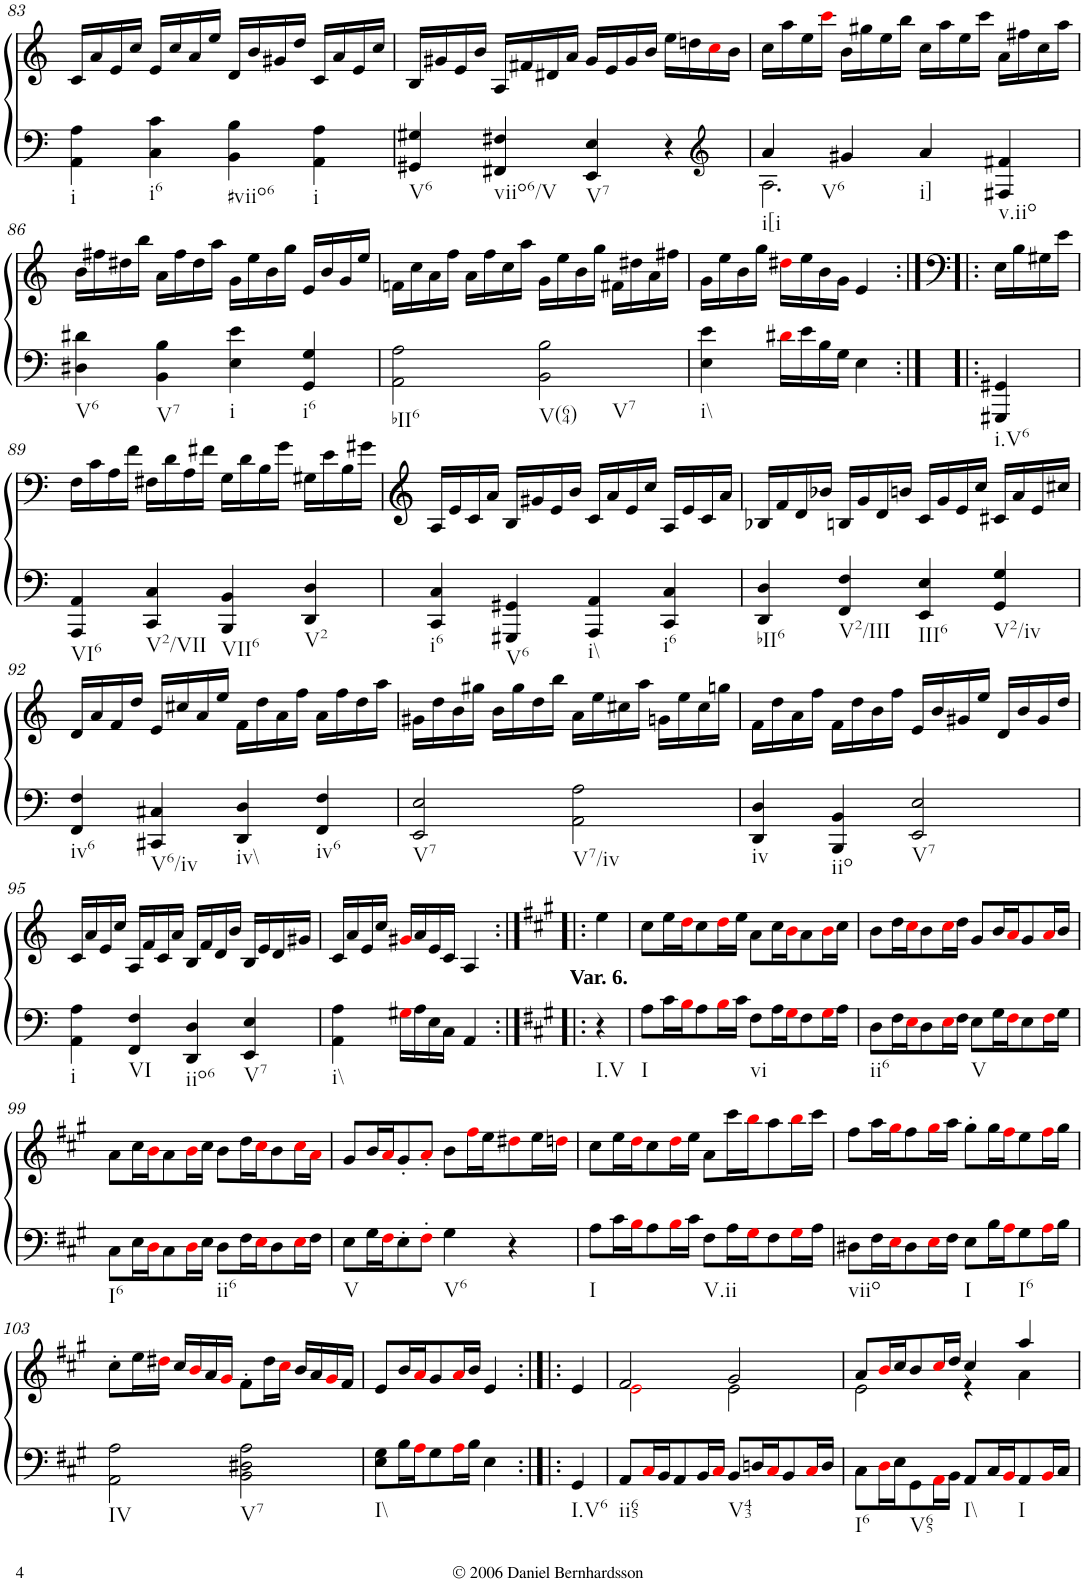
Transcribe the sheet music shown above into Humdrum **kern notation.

**kern	**kern
*part1	*part1
*staff2	*staff1
*I"Piano	*
*I'Pno.	*
!!LO:PB:g=z
*clefF4	*clefF4
*k[]	*k[]
*C:	*C:
*M2/2	*M2/2
*met(c|)	*met(c|)
=83	=83
!LO:TX:b:t=i	!
4AA\ 4A\	16c/LL
.	16a/
.	16e/
.	16cc/JJ
!LO:TX:b:t=i6	!
4C\ 4c\	16e/LL
.	16cc/
.	16a/
.	16ee/JJ
!LO:TX:b:t=#viio6	!
4BB\ 4B\	16d/LL
.	16b/
.	16g#X/
.	16dd/JJ
!LO:TX:b:t=i	!
4AA\ 4A\	16c/LL
.	16a/
.	16e/
.	16cc/JJ
=84	=84
!LO:TX:b:t=V6	!
4GG#X/ 4G#X/	16B/LL
.	16g#X/
.	16e/
.	16b/JJ
!LO:TX:b:t=viio6/V	!
4FF#X/ 4F#X/	16A/LL
.	16f#X/
.	16d#X/
.	16a/JJ
!LO:TX:b:t=V7	!
4EE/ 4E/	16g#/LL
.	16e/
.	16g#/
.	16b/JJ
4r	16ee\LL
.	16ddn\
*clefG2	*
.	16cci\
.	16b\JJ
=85	=85
*^	*
!LO:TX:b:t=i[i	!	!
!LO:TX:b:t=V6	!	!
4a/	2.A\	16cc\LL
.	.	16aa\
.	.	16ee\
.	.	16ccci\JJ
4g#X/	.	16b\LL
.	.	16gg#X\
.	.	16ee\
.	.	16bb\JJ
!LO:TX:b:t=i]	!	!
4a/	.	16cc\LL
.	.	16aa\
.	.	16ee\
.	.	16ccc\JJ
!LO:TX:b:t=v.iio	!	!
4F#X/ 4f#X/	4ryy	16a\LL
.	.	16ff#X\
.	.	16cc\
.	.	16aa\JJ
*v	*v	*
!!LO:LB:g=z
=86	=86
!LO:TX:b:t=V6	!
4D#X\ 4d#X\	16b\LL
.	16ff#X\
.	16dd#X\
.	16bb\JJ
!LO:TX:b:t=V7	!
4BB\ 4B\	16a\LL
.	16ff#\
.	16dd#\
.	16aa\JJ
!LO:TX:b:t=i	!
4E\ 4e\	16g\LL
.	16ee\
.	16b\
.	16gg\JJ
!LO:TX:b:t=i6	!
4GG/ 4G/	16e/LL
.	16b/
.	16g/
.	16ee/JJ
=87	=87
!LO:TX:b:t=bII6	!
2AA\ 2A\	16fn\LL
.	16cc\
.	16a\
.	16ff\JJ
.	16a\LL
.	16ff\
.	16cc\
.	16aa\JJ
!LO:TX:b:t=V(64)	!
!LO:TX:b:t=V7	!
2BB\ 2B\	16g\LL
.	16ee\
.	16b\
.	16gg\JJ
.	16f#X\LL
.	16dd#X\
.	16a\
.	16ff#X\JJ
=88	=88
!LO:TX:b:t=i\\	!
4E\ 4e\	16g\LL
.	16ee\
.	16b\
.	16gg\JJ
16d#Xi\LL	16dd#Xi\LL
16e\	16ee\
16B\	16b\
16G\JJ	16g\JJ
4E\	4e/
=88X11:|!|:	=88X11:|!|:
!LO:TX:b:t=i.V6	!
4GGG#X/ 4GG#X/	16E\LL
.	16B\
.	16G#X\
.	16e\JJ
!!LO:LB:g=z
=89	=89
!LO:TX:b:t=VI6	!
4AAA/ 4AA/	16F\LL
.	16c\
.	16A\
.	16f\JJ
!LO:TX:b:t=V2/VII	!
4CC/ 4C/	16F#X\LL
.	16d\
.	16A\
.	16f#X\JJ
!LO:TX:b:t=VII6	!
4BBB/ 4BB/	16G\LL
.	16d\
.	16B\
.	16g\JJ
!LO:TX:b:t=V2	!
4DD/ 4D/	16G#X\LL
.	16e\
.	16B\
.	16g#X\JJ
=90	=90
!LO:TX:b:t=i6	!
4CC/ 4C/	16A/LL
.	16e/
.	16c/
.	16a/JJ
!LO:TX:b:t=V6	!
4GGG#X/ 4GG#X/	16B/LL
.	16g#X/
.	16e/
.	16b/JJ
!LO:TX:b:t=i\\	!
4AAA/ 4AA/	16c/LL
.	16a/
.	16e/
.	16cc/JJ
!LO:TX:b:t=i6	!
4CC/ 4C/	16A/LL
.	16e/
.	16c/
.	16a/JJ
=91	=91
!LO:TX:b:t=bII6	!
4DD/ 4D/	16B-X/LL
.	16f/
.	16d/
.	16b-X/JJ
!LO:TX:b:t=V2/III	!
4FF/ 4F/	16Bn/LL
.	16g/
.	16d/
.	16bn/JJ
!LO:TX:b:t=III6	!
4EE/ 4E/	16c/LL
.	16g/
.	16e/
.	16cc/JJ
!LO:TX:b:t=V2/iv	!
4GG/ 4G/	16c#X/LL
.	16a/
.	16e/
.	16cc#X/JJ
!!LO:LB:g=z
=92	=92
!LO:TX:b:t=iv6	!
4FF/ 4F/	16d/LL
.	16a/
.	16f/
.	16dd/JJ
!LO:TX:b:t=V6/iv	!
4CC#X/ 4C#X/	16e/LL
.	16cc#X/
.	16a/
.	16ee/JJ
!LO:TX:b:t=iv\\	!
4DD/ 4D/	16f\LL
.	16dd\
.	16a\
.	16ff\JJ
!LO:TX:b:t=iv6	!
4FF/ 4F/	16a\LL
.	16ff\
.	16dd\
.	16aa\JJ
=93	=93
!LO:TX:b:t=V7	!
2EE/ 2E/	16g#X\LL
.	16dd\
.	16b\
.	16gg#X\JJ
.	16b\LL
.	16gg#\
.	16dd\
.	16bb\JJ
!LO:TX:b:t=V7/iv	!
2AA\ 2A\	16a\LL
.	16ee\
.	16cc#X\
.	16aa\JJ
.	16gn\LL
.	16ee\
.	16cc#\
.	16ggn\JJ
=94	=94
!LO:TX:b:t=iv	!
4DD/ 4D/	16f\LL
.	16dd\
.	16a\
.	16ff\JJ
!LO:TX:b:t=iio	!
4BBB/ 4BB/	16f\LL
.	16dd\
.	16b\
.	16ff\JJ
!LO:TX:b:t=V7	!
2EE/ 2E/	16e/LL
.	16b/
.	16g#X/
.	16ee/JJ
.	16d/LL
.	16b/
.	16g#/
.	16dd/JJ
!!LO:LB:g=z
=95	=95
!LO:TX:b:t=i	!
4AA\ 4A\	16c/LL
.	16a/
.	16e/
.	16cc/JJ
!LO:TX:b:t=VI	!
4FF/ 4F/	16A/LL
.	16f/
.	16c/
.	16a/JJ
!LO:TX:b:t=iio6	!
4DD/ 4D/	16B/LL
.	16f/
.	16d/
.	16b/JJ
!LO:TX:b:t=V7	!
4EE/ 4E/	16B/LL
.	16e/
.	16d/
.	16g#X/JJ
=96	=96
!LO:TX:b:t=i\\	!
4AA\ 4A\	16c/LL
.	16a/
.	16e/
.	16cc/JJ
16G#Xi\LL	16g#Xi/LL
16A\	16a/
16E\	16e/
16C\JJ	16c/JJ
4AA/	4A/
=96X12:|!|:	=96X12:|!|:
*k[f#c#g#]	*k[f#c#g#]
*A:	*A:
!	!LO:TX:b:B:t=Var. 6.
!LO:TX:b:t=I.V	!
4r	4ee\
=97	=97
!LO:TX:b:t=I	!
8A\L	8cc#\L
16c#\L	16ee\L
16Bi\J	16ddi\J
8A\	8cc#\
16Bi\L	16ddi\L
16c#\JJ	16ee\JJ
!LO:TX:b:t=vi	!
8F#\L	8a\L
16A\L	16cc#\L
16G#i\J	16bi\J
8F#\	8a\
16G#i\L	16bi\L
16A\JJ	16cc#\JJ
=98	=98
!LO:TX:b:t=ii6	!
8D\L	8b\L
16F#\L	16dd\L
16Ei\J	16cc#i\J
8D\	8b\
16Ei\L	16cc#i\L
16F#\JJ	16dd\JJ
!LO:TX:b:t=V	!
8E\L	8g#/L
16G#\L	16b/L
16F#i\J	16ai/J
8E\	8g#/
16F#i\L	16ai/L
16G#\JJ	16b/JJ
!!LO:LB:g=z
=99	=99
!LO:TX:b:t=I6	!
8C#\L	8a\L
16E\L	16cc#\L
16Di\J	16bi\J
8C#\	8a\
16Di\L	16bi\L
16E\JJ	16cc#\JJ
!LO:TX:b:t=ii6	!
8D\L	8b\L
16F#\L	16dd\L
16Ei\J	16cc#i\J
8D\	8b\
16Ei\L	16cc#i\L
16F#\JJ	16ai\JJ
=100	=100
!LO:TX:b:t=V	!
8E\L	8g#/L
16G#\L	16b/L
16F#i\J	16ai/J
8E'\	8g#'/
8F#'i\J	8a'i/J
!LO:TX:b:t=V6	!
4G#\	8b\L
.	16ff#i\L
.	16ee\J
4r	8dd#Xi\
.	16ee\L
.	16ddni\JJ
=101	=101
!LO:TX:b:t=I	!
8A\L	8cc#\L
16c#\L	16ee\L
16Bi\J	16ddi\J
8A\	8cc#\
16Bi\L	16ddi\L
16c#\JJ	16ee\JJ
!LO:TX:b:t=V.ii	!
8F#\L	8a\L
16A\L	16ccc#\L
16G#i\J	16bbi\J
8F#\	8aa\
16G#i\L	16bbi\L
16A\JJ	16ccc#\JJ
=102	=102
!LO:TX:b:t=viio	!
8D#X\L	8ff#\L
16F#\L	16aa\L
16Ei\J	16gg#i\J
8D#\	8ff#\
16Ei\L	16gg#i\L
16F#\JJ	16aa\JJ
!LO:TX:b:t=I	!
8E\L	8gg#'\L
16B\L	16gg#\L
16Ai\J	16ff#i\J
!LO:TX:b:t=I6	!
8G#\	8ee\
16Ai\L	16ff#i\L
16B\JJ	16gg#\JJ
!!LO:LB:g=z
=103	=103
!LO:TX:b:t=IV	!
2AA\ 2A\	8cc#'\L
.	16ee\L
.	16dd#Xi\JJ
.	16cc#/LL
.	16bi/
.	16a/
.	16g#i/JJ
!LO:TX:b:t=V7	!
2BB\ 2D#X\ 2A\	8f#'\L
.	16dd#\L
.	16cc#i\JJ
.	16b/LL
.	16a/
.	16g#i/
.	16f#/JJ
=104	=104
!LO:TX:b:t=I\\	!
8E\ 8G#\L	8e/L
16B\L	16b/L
16Ai\J	16ai/J
8G#\	8g#/
16Ai\L	16ai/L
16B\JJ	16b/JJ
4E\	4e/
=104X13:|!|:	=104X13:|!|:
!LO:TX:b:t=I.V6	!
4GG#/	4e/
=105	=105
*	*^
!LO:TX:b:t=ii65	!	!
8AA/L	2f#/	2ei\
16C#i/L	.	.
16BB/J	.	.
8AA/	.	.
16BB/L	.	.
16C#i/JJ	.	.
!LO:TX:b:t=V43	!	!
8BB/L	2g#/	2e\
16Dn/L	.	.
16C#i/J	.	.
8BB/	.	.
16C#i/L	.	.
16D/JJ	.	.
=106	=106	=106
!LO:TX:b:t=I6	!	!
8C#\L	8a/L	2e\
16Di\L	16bi/L	.
16E\J	16cc#/J	.
!LO:TX:b:t=V65	!	!
8GG#\	8b/	.
16AAi\L	16cc#i/L	.
16BB\JJ	16dd/JJ	.
!LO:TX:b:t=I\\	!	!
8AA/L	4cc#/	4r
16C#/L	.	.
16BBi/J	.	.
!LO:TX:b:t=I	!	!
8AA/	4aa/	4a\
16BBi/L	.	.
16C#/JJ	.	.
*	*v	*v
=	=
*-	*-
